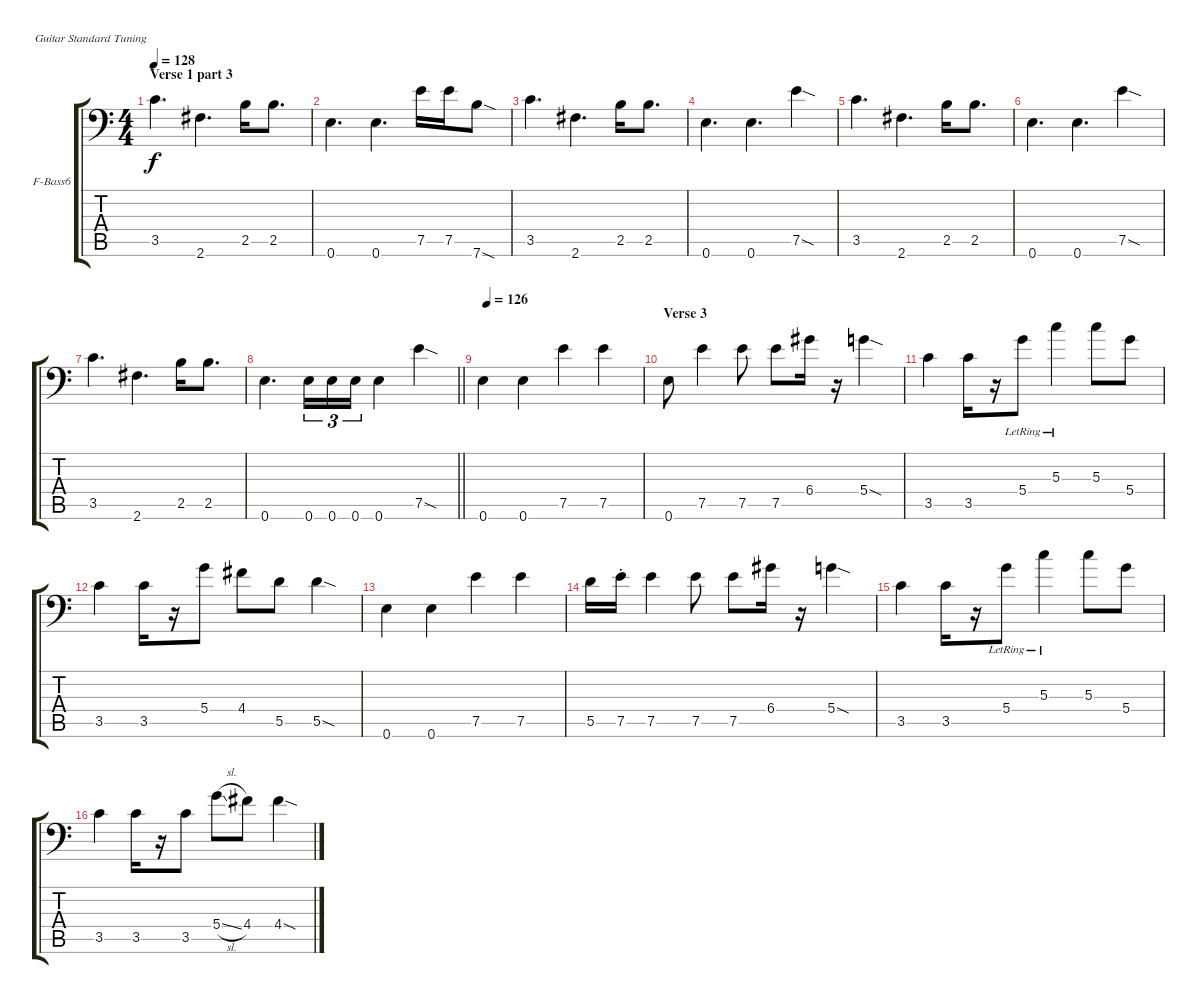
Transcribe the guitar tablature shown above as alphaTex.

\bracketExtendMode groupsimilarinstruments
\firstSystemTrackNameOrientation horizontal
\otherSystemsTrackNameOrientation horizontal
\track ("Sean Malone" "F-Bass6") {instrument fretlessbass}
\staff {score tabs}
\tuning (E4 B3 G3 D3 A2 E2)
\ts (4 4)
\section ("" "Verse 1 part 3")
\tempo 128
\clef f4
\ks c
3.5.4{d dy f} 2.6.4{d} 2.5.16 2.5.8{d} |
0.6.4{d} 0.6.4{d} 7.5.16 7.5.16 7.6{sod}.8 |
3.5.4{d} 2.6.4{d} 2.5.16 2.5.8{d} |
0.6.4{d} 0.6.4{d} 7.5{sod}.4 |
3.5.4{d} 2.6.4{d} 2.5.16 2.5.8{d} |
0.6.4{d} 0.6.4{d} 7.5{sod}.4 |
3.5.4{d} 2.6.4{d} 2.5.16 2.5.8{d} |
\barLineRight lightlight
0.6.4{d} 0.6.16{tu (3 2)} 0.6.16{tu (3 2)} 0.6.16{tu (3 2)} 0.6.4 7.5{sod}.4 |
\tempo (126 0.03125)
0.6.4 0.6.4 7.5.4 7.5.4 |
\section ("" "Verse 3")
0.6.8 7.5.4 7.5.8 7.5.8 6.4.16 r.16 5.4{sod}.4 |
3.5.4 3.5.16 r.16 5.4{lr}.8 5.3{lr}.4 5.3.8 5.4.8 |
3.5.4 3.5.16 r.16 5.4.8 4.4.8 5.5.8 5.5{sod}.4 |
0.6.4 0.6.4 7.5.4 7.5.4 |
5.5.16 7.5{st}.16 7.5.4 7.5.8 7.5.8 6.4.16 r.16 5.4{sod}.4 |
3.5.4 3.5.16 r.16 5.4{lr}.8 5.3{lr}.4 5.3.8 5.4.8 |
3.5.4 3.5.16 r.16 3.5.8 5.4{sl}.8 4.4.8 4.4{sod}.4
